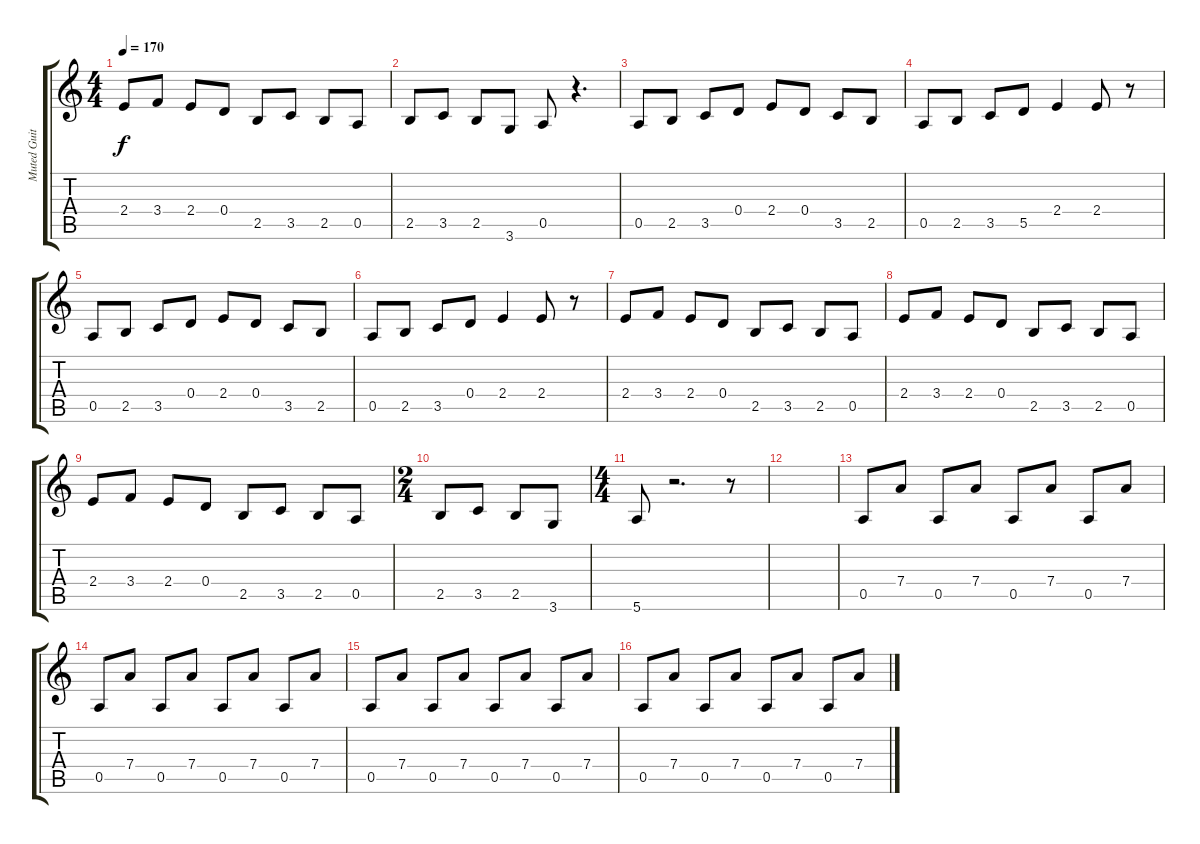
\track ("Muted Guitar" "Muted Guit") {instrument electricguitarmuted}
\staff {score tabs}
\tuning (E4 B3 G3 D3 A2 E2) {hide}
\ts (4 4)
\tempo 170
\clef g2
\ks c
2.4.8{dy f} 3.4.8 2.4.8 0.4.8 2.5.8 3.5.8 2.5.8 0.5.8 |
2.5.8 3.5.8 2.5.8 3.6.8 0.5.8 r.4{d} |
0.5.8 2.5.8 3.5.8 0.4.8 2.4.8 0.4.8 3.5.8 2.5.8 |
0.5.8 2.5.8 3.5.8 5.5.8 2.4.4 2.4.8 r.8 |
0.5.8 2.5.8 3.5.8 0.4.8 2.4.8 0.4.8 3.5.8 2.5.8 |
0.5.8 2.5.8 3.5.8 0.4.8 2.4.4 2.4.8 r.8 |
2.4.8 3.4.8 2.4.8 0.4.8 2.5.8 3.5.8 2.5.8 0.5.8 |
2.4.8 3.4.8 2.4.8 0.4.8 2.5.8 3.5.8 2.5.8 0.5.8 |
2.4.8 3.4.8 2.4.8 0.4.8 2.5.8 3.5.8 2.5.8 0.5.8 |
\ts (2 4)
2.5.8 3.5.8 2.5.8 3.6.8 |
\ts (4 4)
5.6.8 r.2{d} r.8 |
|
0.5.8 7.4.8 0.5.8 7.4.8 0.5.8 7.4.8 0.5.8 7.4.8 |
0.5.8 7.4.8 0.5.8 7.4.8 0.5.8 7.4.8 0.5.8 7.4.8 |
0.5.8 7.4.8 0.5.8 7.4.8 0.5.8 7.4.8 0.5.8 7.4.8 |
0.5.8 7.4.8 0.5.8 7.4.8 0.5.8 7.4.8 0.5.8 7.4.8
